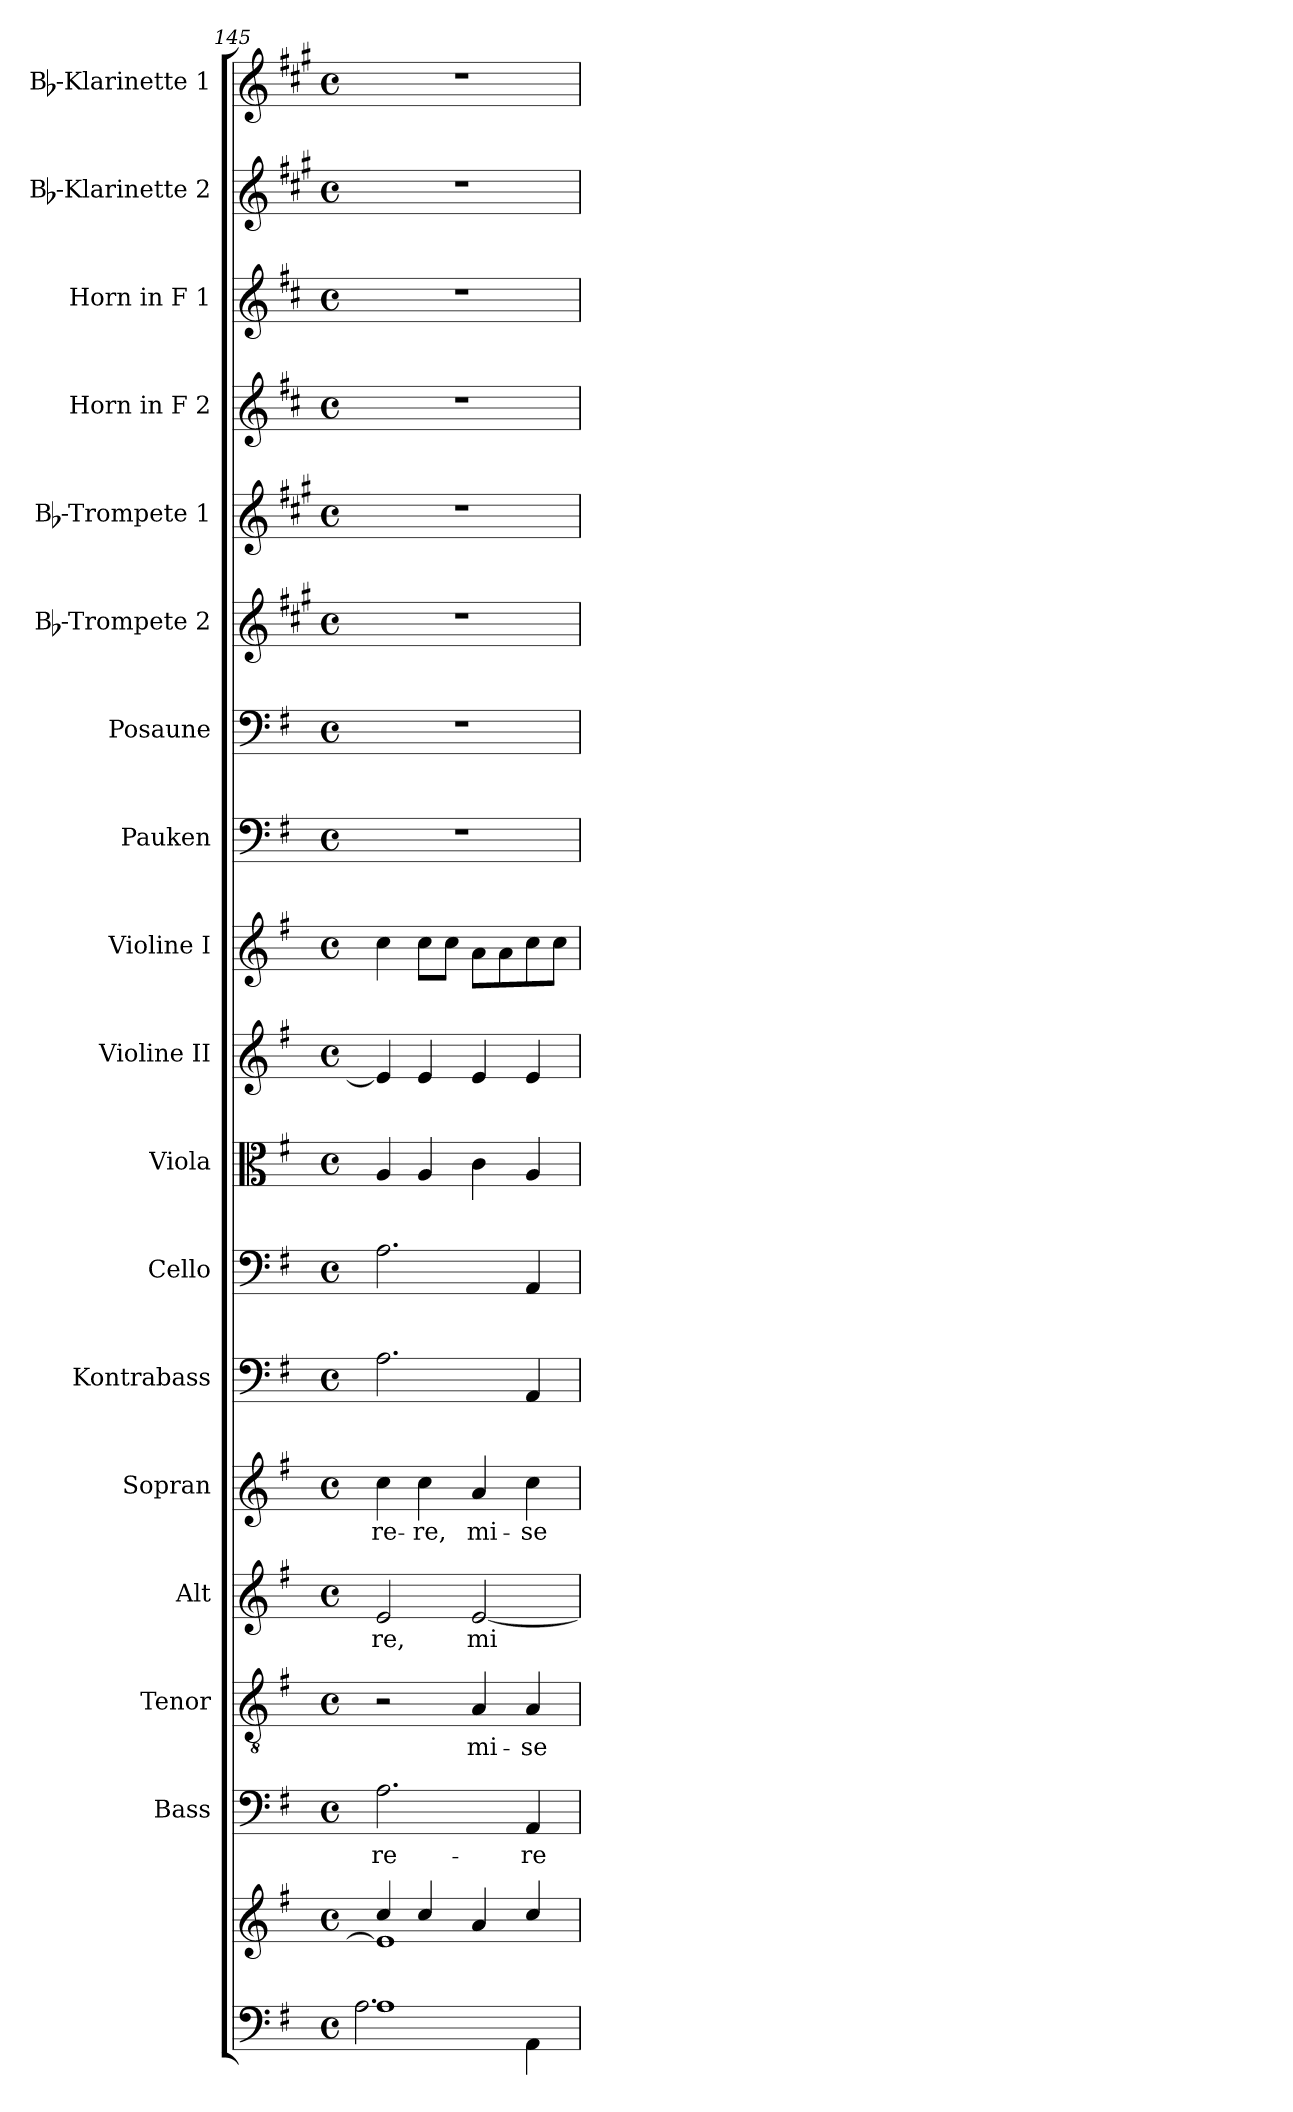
**kern	**kern	**kern	**text	**kern	**text	**kern	**text	**kern	**text	**kern	**kern	**kern	**kern	**kern	**kern	**kern	**kern	**kern	**kern	**kern	**kern	**kern
*part18	*part18	*part17	*part17	*part16	*part16	*part15	*part15	*part14	*part14	*part13	*part12	*part11	*part10	*part9	*part8	*part7	*part6	*part5	*part4	*part3	*part2	*part1
*staff19	*staff18	*staff17	*staff17	*staff16	*staff16	*staff15	*staff15	*staff14	*staff14	*staff13	*staff12	*staff11	*staff10	*staff9	*staff8	*staff7	*staff6	*staff5	*staff4	*staff3	*staff2	*staff1
*	*	*I"Bass	*	*I"Tenor	*	*I"Alt	*	*I"Sopran	*	*I"Kontrabass	*I"Cello	*I"Viola	*I"Violine II	*I"Violine I	*I"Pauken	*I"Posaune	*I"Bb-Trompete 2	*I"Bb-Trompete 1	*I"Horn in F 2	*I"Horn in F 1	*I"Bb-Klarinette 2	*I"Bb-Klarinette 1
*	*	*I'B.	*	*I'T.	*	*I'A.	*	*I'S.	*	*I'Kb.	*	*I'Vla.	*I'Vl. II	*I'Vl. I	*I'Pk.	*I'Pos.	*I'Bb Trp. 2	*I'Bb Trp. 1	*	*	*I'Bb Kl. 2	*I'Bb Kl. 1
*clefF4	*clefG2	*clefF4	*	*clefGv2	*	*clefG2	*	*clefG2	*	*clefF4	*clefF4	*clefC3	*clefG2	*clefG2	*clefF4	*clefF4	*clefG2	*clefG2	*clefG2	*clefG2	*clefG2	*clefG2
*	*	*	*	*	*	*	*	*	*	*ITrd7c12	*	*	*	*	*	*	*ITrd1c2	*ITrd1c2	*ITrd4c7	*ITrd4c7	*ITrd1c2	*ITrd1c2
*k[f#]	*k[f#]	*k[f#]	*	*k[f#]	*	*k[f#]	*	*k[f#]	*	*k[f#]	*k[f#]	*k[f#]	*k[f#]	*k[f#]	*k[f#]	*k[f#]	*k[f#]	*k[f#]	*k[f#]	*k[f#]	*k[f#]	*k[f#]
*G:	*G:	*G:	*	*G:	*	*G:	*	*G:	*	*G:	*G:	*G:	*G:	*G:	*G:	*G:	*G:	*G:	*G:	*G:	*G:	*G:
*M4/4	*M4/4	*M4/4	*	*M4/4	*	*M4/4	*	*M4/4	*	*M4/4	*M4/4	*M4/4	*M4/4	*M4/4	*M4/4	*M4/4	*M4/4	*M4/4	*M4/4	*M4/4	*M4/4	*M4/4
*met(c)	*met(c)	*met(c)	*	*met(c)	*	*met(c)	*	*met(c)	*	*met(c)	*met(c)	*met(c)	*met(c)	*met(c)	*met(c)	*met(c)	*met(c)	*met(c)	*met(c)	*met(c)	*met(c)	*met(c)
=145	=145	=145	=145	=145	=145	=145	=145	=145	=145	=145	=145	=145	=145	=145	=145	=145	=145	=145	=145	=145	=145	=145
*^	*^	*	*	*	*	*	*	*	*	*	*	*	*	*	*	*	*	*	*	*	*	*
!	!	!	!	!	!LO:LY:b	!	!	!	!LO:LY:b	!	!LO:LY:b	!	!	!	!	!	!	!	!	!	!	!	!	!
1A	2.A\	4cc/	1e]	2.A\	-re-	2r	.	2e/	-re,	4cc\	-re-	2.AA\	2.A\	4A/	4e/]	4cc\	1r	1r	1r	1r	1r	1r	1r	1r
!	!	!	!	!	!	!	!	!	!	!	!LO:LY:b	!	!	!	!	!	!	!	!	!	!	!	!	!
.	.	4cc/	.	.	.	.	.	.	.	4cc\	-re,	.	.	4A/	4e/	8cc\L	.	.	.	.	.	.	.	.
.	.	.	.	.	.	.	.	.	.	.	.	.	.	.	.	8cc\J	.	.	.	.	.	.	.	.
!	!	!	!	!	!	!	!LO:LY:b	!	!LO:LY:b	!	!LO:LY:b	!	!	!	!	!	!	!	!	!	!	!	!	!
.	.	4a/	.	.	.	4A/	mi-	[2e/	mi-	4a/	mi-	.	.	4c\	4e/	8a\L	.	.	.	.	.	.	.	.
.	.	.	.	.	.	.	.	.	.	.	.	.	.	.	.	8a\	.	.	.	.	.	.	.	.
!	!	!	!	!	!LO:LY:b	!	!LO:LY:b	!	!	!	!LO:LY:b	!	!	!	!	!	!	!	!	!	!	!	!	!
.	4AA\	4cc/	.	4AA/	-re	4A/	-se-	.	.	4cc\	-se-	4AAA/	4AA/	4A/	4e/	8cc\	.	.	.	.	.	.	.	.
.	.	.	.	.	.	.	.	.	.	.	.	.	.	.	.	8cc\J	.	.	.	.	.	.	.	.
*v	*v	*	*	*	*	*	*	*	*	*	*	*	*	*	*	*	*	*	*	*	*	*	*	*
*	*v	*v	*	*	*	*	*	*	*	*	*	*	*	*	*	*	*	*	*	*	*	*	*
=	=	=	=	=	=	=	=	=	=	=	=	=	=	=	=	=	=	=	=	=	=	=
*-	*-	*-	*-	*-	*-	*-	*-	*-	*-	*-	*-	*-	*-	*-	*-	*-	*-	*-	*-	*-	*-	*-
